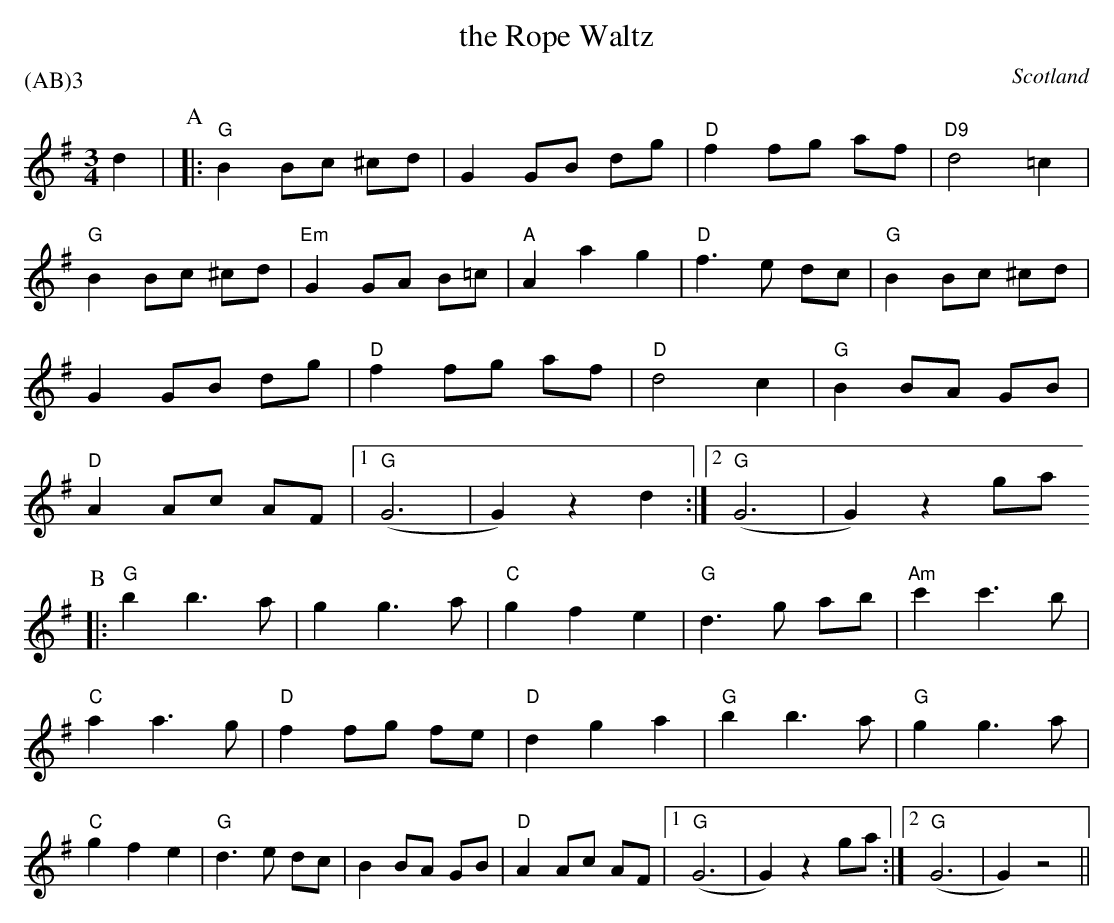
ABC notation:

X:1
T:the Rope Waltz
P:(AB)3
M:3/4
O:Scotland
K:G
d2|\
P:A
|: "G" B2 Bc ^cd      | G2 GB dg       | "D"  f2 fg af  | "D9" d4 =c2   |  \
"G" B2 Bc ^cd         | "Em" G2 GA B=c | "A"  A2 a2 g2  | "D"  f3 e dc  |  \
"G" B2 Bc ^cd         | G2 GB dg       | "D"  f2 fg af  | "D"  d4 c2    |  \
"G" B2 BA GB          | "D" A2 Ac AF   |1 "G" (G6  | G2) z2  d2 :|2  "G" (G6  |  G2) z2 ga
P:B
|: "G"  b2 b3a        | g2 g3 a        | "C" g2 f2 e2  |  "G" d3 g ab   |   \
"Am" c'2 c'3 b        | "C" a2 a3 g    | "D" f2 fg fe  |  "D" d2 g2 a2 |    \
"G" b2 b3 a           | "G" g2 g3 a    | "C" g2 f2 e2  |  "G" d3 e dc  |    \
B2 BA GB              | "D" A2 Ac AF   |1 "G" (G6 | G2) z2 ga  :|2 "G" (G6 |  G2) z4 ||
